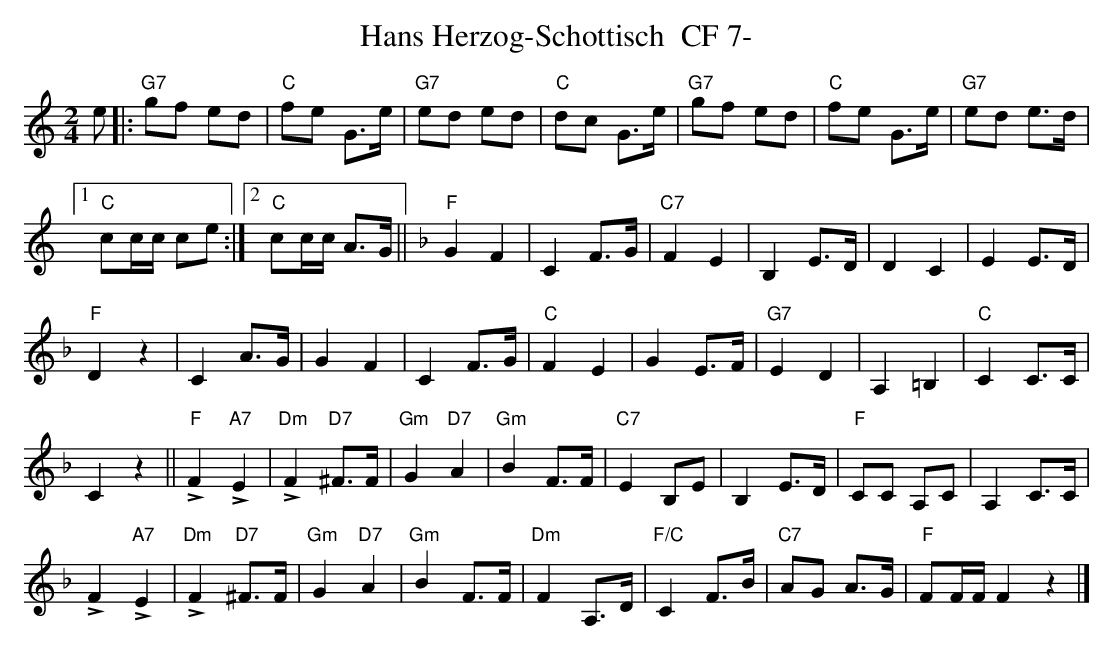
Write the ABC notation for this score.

X:1
T:Hans Herzog-Schottisch  CF 7-
M:2/4
L:1/8
K:C%%MIDI gchordon
e |: "G7"gf ed | "C"fe G>e | "G7"ed ed | "C"dc G>e | "G7"gf ed | "C"fe G>e | "G7"ed e>d |1
"C"cc/2c/2 ce :|2 "C"cc/2c/2 A>G || [K:F] "F"G2F2 | C2 F>G | "C7"F2E2 | B,2 E>D | D2C2 | E2E>D |
"F"D2z2 | C2A>G | G2F2 | C2 F>G | "C"F2E2 | G2 E>F | "G7"E2D2 | A,2=B,2 | "C"C2C>C |
C2z2 || "F"!>!F2"A7"!>!E2 | "Dm"!>!F2"D7"^F>F | "Gm"G2"D7"A2 | "Gm"B2 F>F | "C7"E2B,E | B,2E>D | "F"CC A,C | A,2C>C |
!>!F2"A7"!>!E2 | "Dm"!>!F2"D7"^F>F | "Gm"G2"D7"A2 | "Gm"B2F>F | "Dm"F2A,>D | "F/C"C2F>B | "C7"AG A>G | "F"FF/2F/2 F2z2 |]
